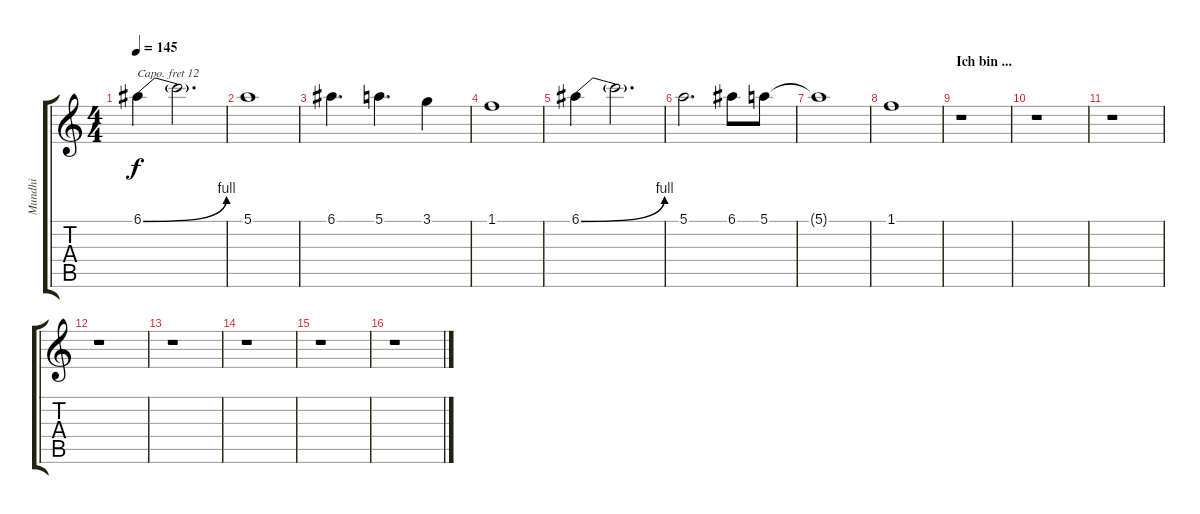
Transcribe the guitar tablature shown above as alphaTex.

\track ("Mundhi" "Mundhi") {instrument harmonica}
\staff {score tabs}
\capo 12
\tuning (E4 B3 G3 D3 A2 E2) {hide}
\ts (4 4)
\tempo 145
\clef g2
\ks c
6.1{be (bend 0 0 60 4)}.4{dy f} 6.1{t}.2{d} |
5.1.1 |
6.1.4{d} 5.1.4{d} 3.1.4 |
1.1.1 |
6.1{be (bend 0 0 60 4)}.4 6.1{t}.2{d} |
5.1.2{d} 6.1.8 5.1.8 |
5.1{t}.1 |
1.1.1 |
\section ("" "Ich bin ...")
r.1 |
r.1 |
r.1 |
r.1 |
r.1 |
r.1 |
r.1 |
r.1
